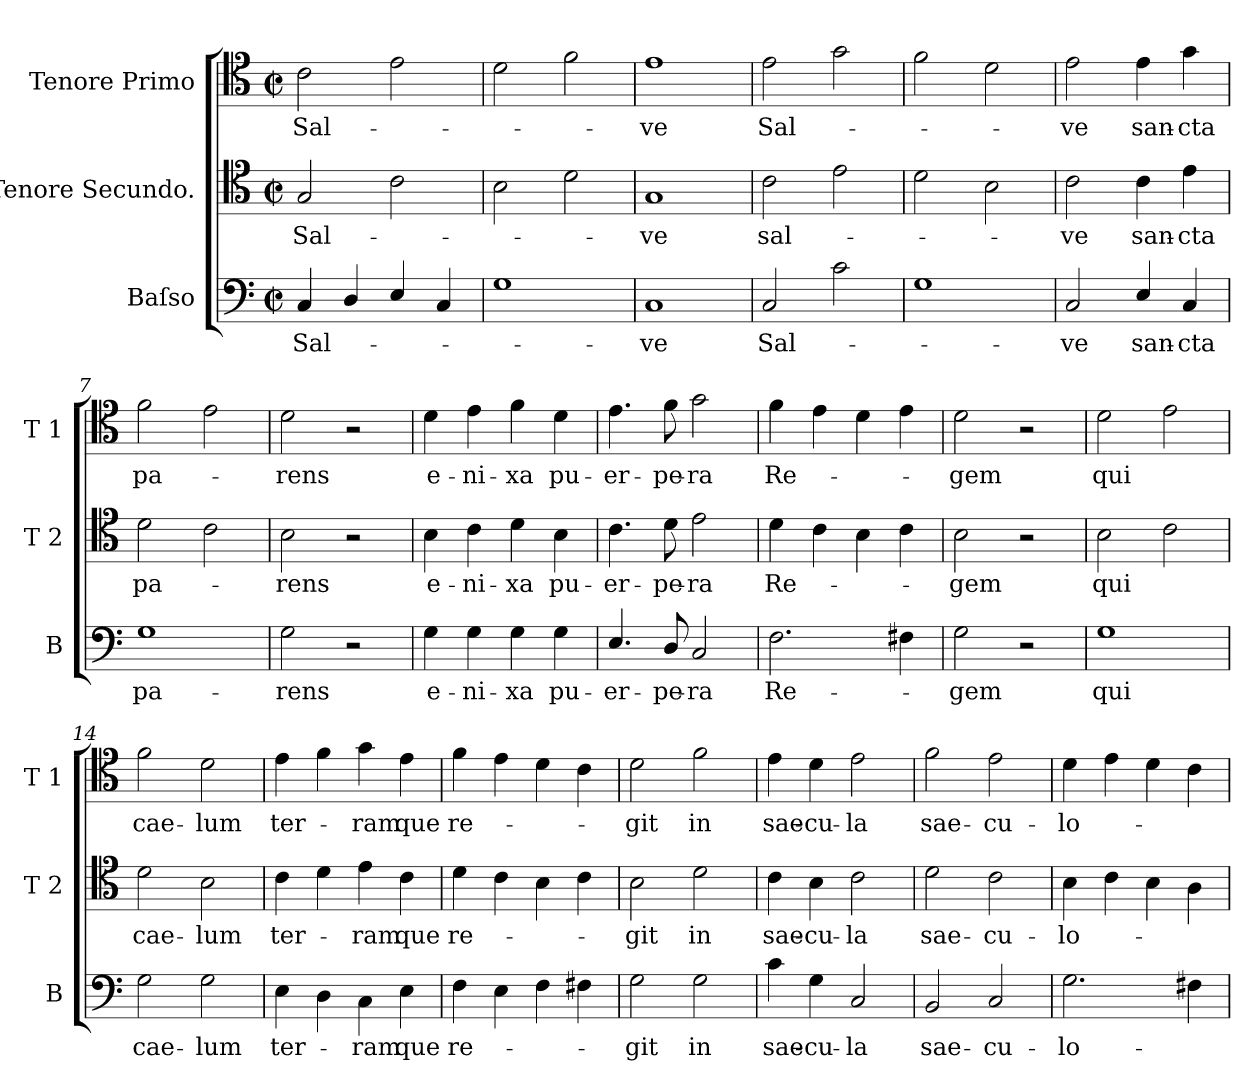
**kern	**text	**kern	**text	**kern	**text
*part3	*part3	*part2	*part2	*part1	*part1
*staff3	*staff3	*staff2	*staff2	*staff1	*staff1
*I"Baſso	*	*I"Tenore Secundo.	*	*I"Tenore Primo	*
*I'B	*	*I'T 2	*	*I'T 1	*
*clefF4	*	*clefC4	*	*clefC4	*
*k[]	*	*k[]	*	*k[]	*
*C:	*	*C:	*	*C:	*
*M2/2	*	*M2/2	*	*M2/2	*
*met(c|)	*	*met(c|)	*	*met(c|)	*
=1	=1	=1	=1	=1	=1
4C/	Sal-	2G/	Sal-	2c\	Sal-
4D/	.	.	.	.	.
4E/	.	2c\	.	2e\	.
4C/	.	.	.	.	.
=2	=2	=2	=2	=2	=2
1G	.	2B\	.	2d\	.
.	.	2d\	.	2f\	.
=3	=3	=3	=3	=3	=3
1C	-ve	1G	-ve	1e	ve
=4	=4	=4	=4	=4	=4
2C/	Sal-	2c\	sal-	2e\	Sal-
2c\	.	2e\	.	2g\	.
=5	=5	=5	=5	=5	=5
1G	.	2d\	.	2f\	.
.	.	2B\	.	2d\	.
=6	=6	=6	=6	=6	=6
2C/	-ve	2c\	-ve	2e\	-ve
4E/	san-	4c\	san-	4e\	san-
4C/	-cta	4e\	-cta	4g\	-cta
=7	=7	=7	=7	=7	=7
1G	pa-	2d\	pa-	2f\	pa-
.	.	2c\	.	2e\	.
=8	=8	=8	=8	=8	=8
2G\	-rens	2B\	-rens	2d\	-rens
2r	.	2r	.	2r	.
=9	=9	=9	=9	=9	=9
4G\	e-	4B\	e-	4d\	e-
4G\	-ni-	4c\	-ni-	4e\	-ni-
4G\	-xa	4d\	-xa	4f\	-xa
4G\	pu-	4B\	pu-	4d\	pu-
=10	=10	=10	=10	=10	=10
4.E/	-er-	4.c\	-er-	4.e\	-er-
8D/	-pe-	8d\	-pe-	8f\	-pe-
2C/	-ra	2e\	-ra	2g\	-ra
=11	=11	=11	=11	=11	=11
2.F\	Re-	4d\	Re-	4f\	Re-
.	.	4c\	.	4e\	.
.	.	4B\	.	4d\	.
4F#X\	.	4c\	.	4e\	.
=12	=12	=12	=12	=12	=12
2G\	-gem	2B\	-gem	2d\	-gem
2r	.	2r	.	2r	.
=13	=13	=13	=13	=13	=13
1G	qui	2B\	qui	2d\	qui
.	.	2c\	.	2e\	.
=14	=14	=14	=14	=14	=14
2G\	cae-	2d\	cae-	2f\	cae-
2G\	-lum	2B\	-lum	2d\	-lum
=15	=15	=15	=15	=15	=15
4E\	ter-	4c\	ter-	4e\	ter-
4D\	.	4d\	.	4f\	.
4C\	-ram	4e\	-ram	4g\	ram
4E\	que	4c\	que	4e\	que
=16	=16	=16	=16	=16	=16
4F\	re-	4d\	re-	4f\	re-
4E\	.	4c\	.	4e\	.
4F\	.	4B\	.	4d\	.
4F#X\	.	4c\	.	4c\	.
=17	=17	=17	=17	=17	=17
2G\	-git	2B\	-git	2d\	-git
2G\	in	2d\	in	2f\	in
=18	=18	=18	=18	=18	=18
4c\	sae-	4c\	sae-	4e\	sae-
4G\	-cu-	4B\	-cu-	4d\	-cu-
2C/	-la	2c\	-la	2e\	-la
=19	=19	=19	=19	=19	=19
2BB/	sae-	2d\	sae-	2f\	sae-
2C/	-cu-	2c\	-cu-	2e\	-cu-
=20	=20	=20	=20	=20	=20
2.G\	-lo-	4B\	-lo-	4d\	-lo-
.	.	4c\	.	4e\	.
.	.	4B\	.	4d\	.
4F#X\	.	4A\	.	4c\	.
=	=	=	=	=	=
*-	*-	*-	*-	*-	*-
